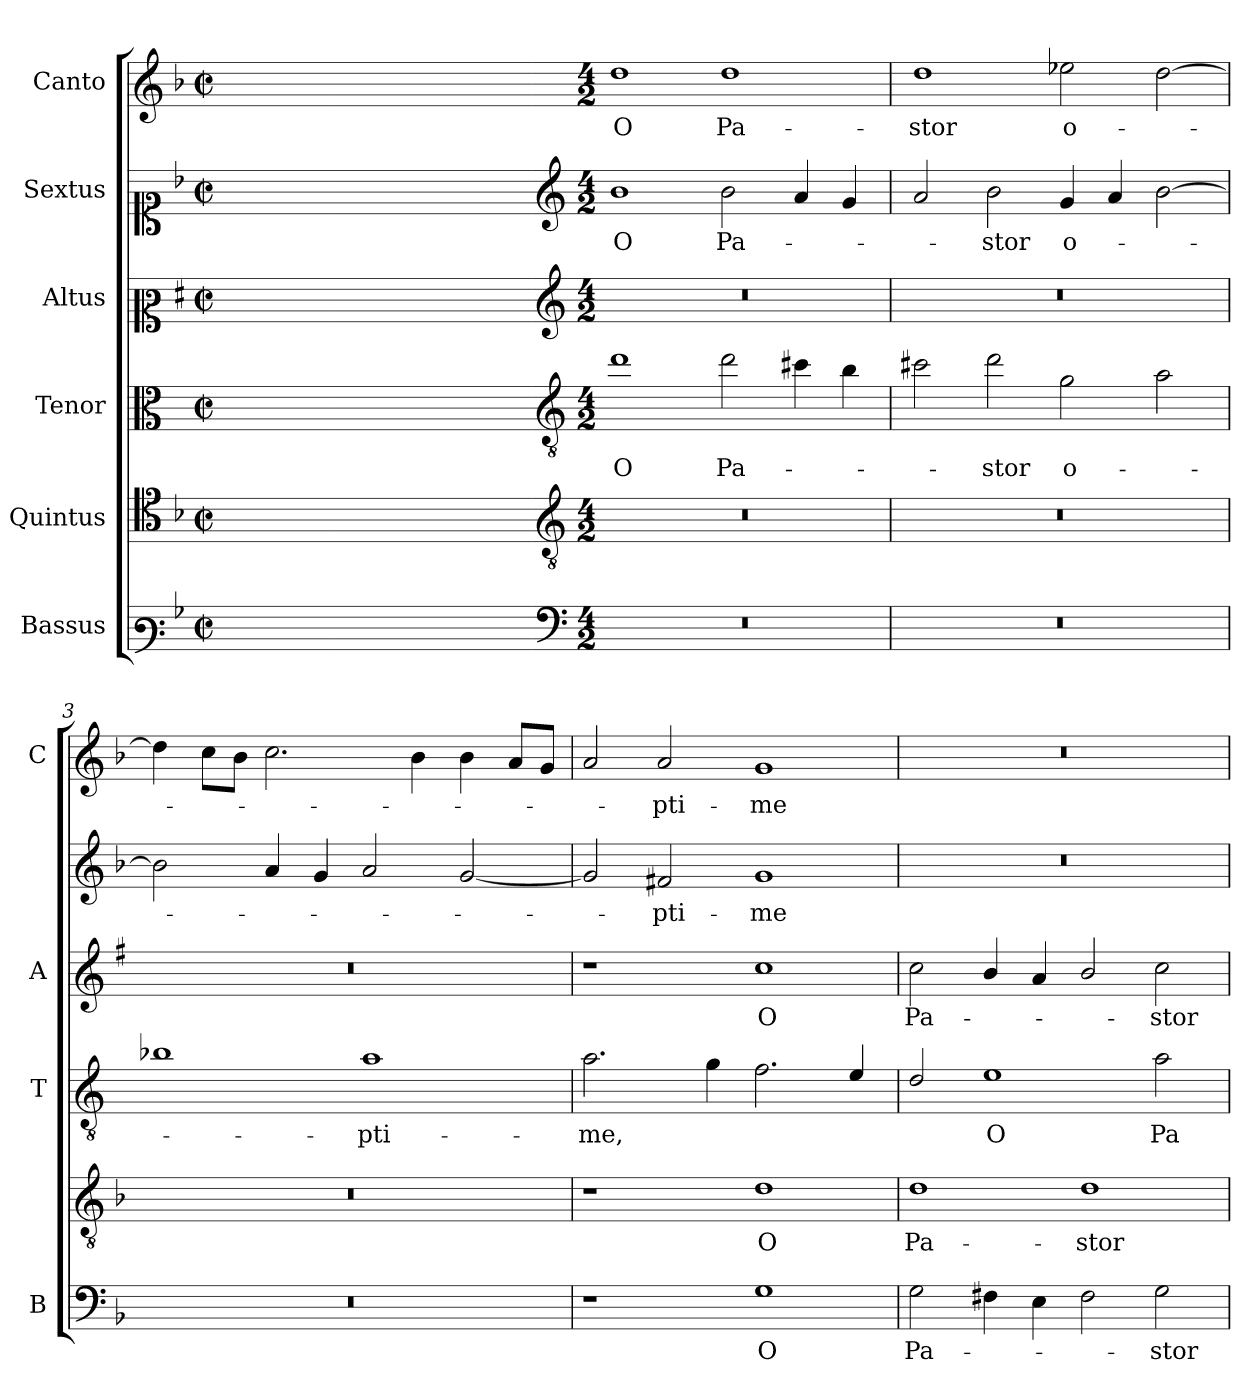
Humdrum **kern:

**kern	**text	**kern	**text	**kern	**text	**kern	**text	**kern	**text	**kern	**text
*part6	*part6	*part5	*part5	*part4	*part4	*part3	*part3	*part2	*part2	*part1	*part1
*staff6	*staff6	*staff5	*staff5	*staff4	*staff4	*staff3	*staff3	*staff2	*staff2	*staff1	*staff1
*I"Bassus	*	*I"Quintus	*	*I"Tenor	*	*I"Altus	*	*I"Sextus	*	*I"Canto	*
*I'B	*	*	*	*I'T	*	*I'A	*	*	*	*I'C	*
*clefF3	*	*clefC4	*	*clefC3	*	*clefC2	*	*clefC1	*	*clefG2	*
*	*	*	*	*ITrd4c7	*	*ITrd1c2	*	*	*	*	*
*k[b-]	*	*k[b-]	*	*k[b-]	*	*k[b-]	*	*k[b-]	*	*k[b-]	*
*F:	*	*F:	*	*F:	*	*F:	*	*F:	*	*F:	*
*M2/2	*	*M2/2	*	*M2/2	*	*M2/2	*	*M2/2	*	*M2/2	*
*met(c|)	*	*met(c|)	*	*met(c|)	*	*met(c|)	*	*met(c|)	*	*met(c|)	*
=	=	=	=	=	=	=	=	=	=	=	=
1ryy	.	1ryy	.	1ryy	.	1ryy	.	1ryy	.	1ryy	.
=1X-	=1X-	=1X-	=1X-	=1X-	=1X-	=1X-	=1X-	=1X-	=1X-	=1X-	=1X-
4ryy	.	4ryy	.	4ryy	.	4ryy	.	4ryy	.	4ryy	.
4ryy	.	4ryy	.	4ryy	.	4ryy	.	4ryy	.	4ryy	.
4ryy	.	4ryy	.	4ryy	.	4ryy	.	4ryy	.	4ryy	.
4ryy	.	4ryy	.	4ryy	.	4ryy	.	4ryy	.	4ryy	.
=1-	=1-	=1-	=1-	=1-	=1-	=1-	=1-	=1-	=1-	=1-	=1-
*clefF4	*	*clefGv2	*	*clefGv2	*	*clefG2	*	*clefG2	*	*	*
*M4/2	*	*M4/2	*	*M4/2	*	*M4/2	*	*M4/2	*	*M4/2	*
!	!	!	!	!	!LO:LY:b	!	!	!	!LO:LY:b	!	!LO:LY:b
0r	.	0r	.	1g	O	0r	.	1b-	O	1dd	O
!	!	!	!	!	!LO:LY:b	!	!	!	!LO:LY:b	!	!LO:LY:b
.	.	.	.	2g\	Pa-	.	.	2b-\	Pa-	1dd	Pa-
.	.	.	.	4f#X\	.	.	.	4a/	.	.	.
.	.	.	.	4e\	.	.	.	4g/	.	.	.
=2	=2	=2	=2	=2	=2	=2	=2	=2	=2	=2	=2
!	!	!	!	!	!	!	!	!	!	!	!LO:LY:b
0r	.	0r	.	2f#X\	.	0r	.	2a/	.	1dd	-stor
!	!	!	!	!	!LO:LY:b	!	!	!	!LO:LY:b	!	!
.	.	.	.	2g\	-stor	.	.	2b-\	-stor	.	.
!	!	!	!	!	!LO:LY:b	!	!	!	!LO:LY:b	!	!LO:LY:b
.	.	.	.	2c\	o-	.	.	4g/	o-	2ee-X\	o-
.	.	.	.	.	.	.	.	4a/	.	.	.
.	.	.	.	2d\	.	.	.	[2b-\	.	[2dd\	.
=3	=3	=3	=3	=3	=3	=3	=3	=3	=3	=3	=3
0r	.	0r	.	1e-X	.	0r	.	2b-\]	.	4dd\]	.
.	.	.	.	.	.	.	.	.	.	8cc\L	.
.	.	.	.	.	.	.	.	.	.	8b-\J	.
.	.	.	.	.	.	.	.	4a/	.	2.cc\	.
.	.	.	.	.	.	.	.	4g/	.	.	.
!	!	!	!	!	!LO:LY:b	!	!	!	!	!	!
.	.	.	.	1d	-pti-	.	.	2a/	.	.	.
.	.	.	.	.	.	.	.	.	.	4b-\	.
.	.	.	.	.	.	.	.	[2g/	.	4b-\	.
.	.	.	.	.	.	.	.	.	.	8a/L	.
.	.	.	.	.	.	.	.	.	.	8g/J	.
=4	=4	=4	=4	=4	=4	=4	=4	=4	=4	=4	=4
!	!	!	!	!	!LO:LY:b	!	!	!	!	!	!
1r	.	1r	.	2.d\	-me,	1r	.	2g/]	.	2a/	.
!	!	!	!	!	!	!	!	!	!LO:LY:b	!	!LO:LY:b
.	.	.	.	.	.	.	.	2f#X/	-pti-	2a/	-pti-
.	.	.	.	4c\	.	.	.	.	.	.	.
!	!LO:LY:b	!	!LO:LY:b	!	!	!	!LO:LY:b	!	!LO:LY:b	!	!LO:LY:b
1G	O	1d	O	2.B-\	.	1b-	O	1g	-me	1g	-me
.	.	.	.	4A/	.	.	.	.	.	.	.
!!LO:LB:g=z
=5	=5	=5	=5	=5	=5	=5	=5	=5	=5	=5	=5
!	!LO:LY:b	!	!LO:LY:b	!	!	!	!LO:LY:b	!	!	!	!
2G\	Pa-	1d	Pa-	2G/	.	2b-\	Pa-	0r	.	0r	.
!	!	!	!	!	!LO:LY:b	!	!	!	!	!	!
4F#X\	.	.	.	1A	O	4a/	.	.	.	.	.
4E\	.	.	.	.	.	4g/	.	.	.	.	.
!	!	!	!LO:LY:b	!	!	!	!	!	!	!	!
2F#\	.	1d	-stor	.	.	2a/	.	.	.	.	.
!	!LO:LY:b	!	!	!	!LO:LY:b	!	!LO:LY:b	!	!	!	!
2G\	-stor	.	.	2d\	Pa-	2b-\	-stor	.	.	.	.
=	=	=	=	=	=	=	=	=	=	=	=
*-	*-	*-	*-	*-	*-	*-	*-	*-	*-	*-	*-
